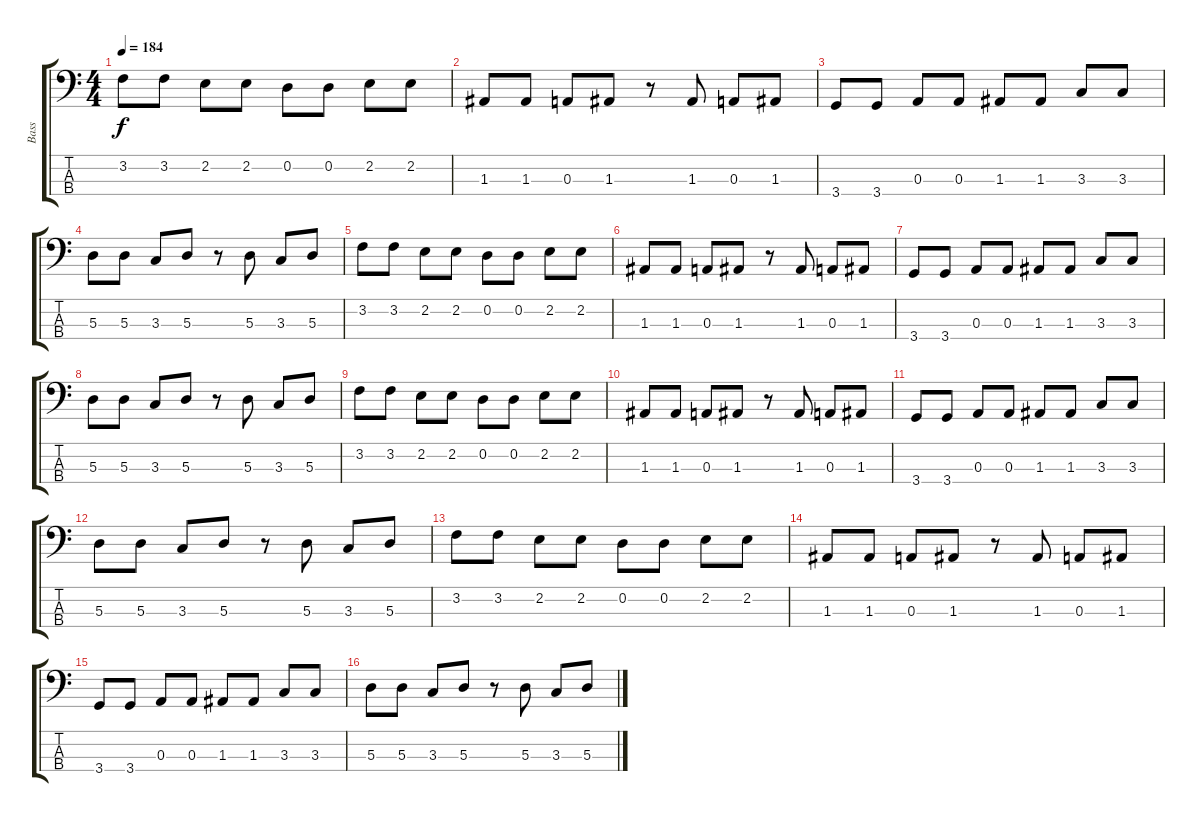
\track ("Bass" "Bass") {instrument electricbasspick}
\staff {score tabs}
\tuning (G2 D2 A1 E1) {hide}
\ts (4 4)
\tempo 184
\clef f4
\ks c
3.2.8{dy f} 3.2.8 2.2.8 2.2.8 0.2.8 0.2.8 2.2.8 2.2.8 |
1.3.8 1.3.8 0.3.8 1.3.8 r.8 1.3.8 0.3.8 1.3.8 |
3.4.8 3.4.8 0.3.8 0.3.8 1.3.8 1.3.8 3.3.8 3.3.8 |
5.3.8 5.3.8 3.3.8 5.3.8 r.8 5.3.8 3.3.8 5.3.8 |
3.2.8 3.2.8 2.2.8 2.2.8 0.2.8 0.2.8 2.2.8 2.2.8 |
1.3.8 1.3.8 0.3.8 1.3.8 r.8 1.3.8 0.3.8 1.3.8 |
3.4.8 3.4.8 0.3.8 0.3.8 1.3.8 1.3.8 3.3.8 3.3.8 |
5.3.8 5.3.8 3.3.8 5.3.8 r.8 5.3.8 3.3.8 5.3.8 |
3.2.8 3.2.8 2.2.8 2.2.8 0.2.8 0.2.8 2.2.8 2.2.8 |
1.3.8 1.3.8 0.3.8 1.3.8 r.8 1.3.8 0.3.8 1.3.8 |
3.4.8 3.4.8 0.3.8 0.3.8 1.3.8 1.3.8 3.3.8 3.3.8 |
5.3.8 5.3.8 3.3.8 5.3.8 r.8 5.3.8 3.3.8 5.3.8 |
3.2.8 3.2.8 2.2.8 2.2.8 0.2.8 0.2.8 2.2.8 2.2.8 |
1.3.8 1.3.8 0.3.8 1.3.8 r.8 1.3.8 0.3.8 1.3.8 |
3.4.8 3.4.8 0.3.8 0.3.8 1.3.8 1.3.8 3.3.8 3.3.8 |
5.3.8 5.3.8 3.3.8 5.3.8 r.8 5.3.8 3.3.8 5.3.8
